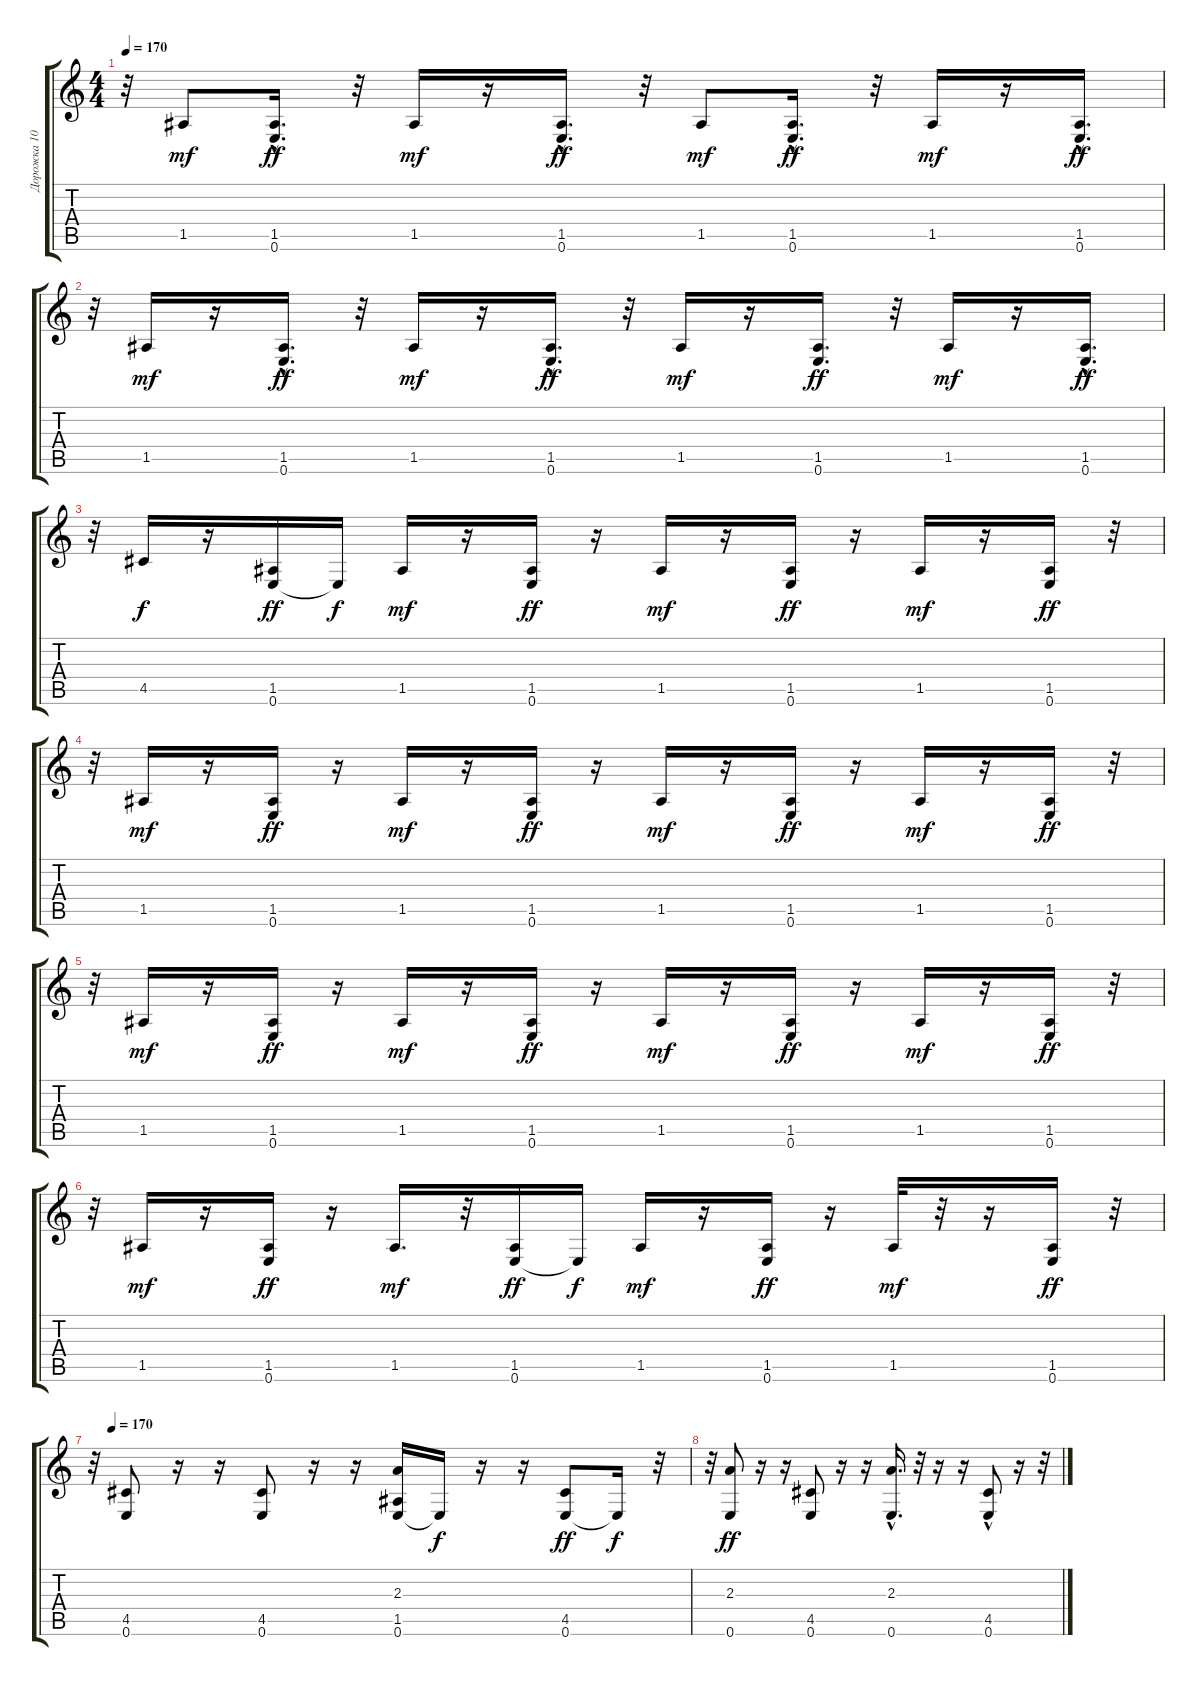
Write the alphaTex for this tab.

\track ("Дорожка 10" "Дорожка 10") {instrument acousticguitarnylon}
\staff {score tabs}
\tuning (E4 B3 G3 D3 A2 E2) {hide}
\ts (4 4)
\tempo 170
\clef g2
\ks c
r.32{dy ff} 1.5.8{dy mf} (1.5 0.6{hac}).16{d dy ff} r.32 1.5.16{dy mf} r.16 (1.5 0.6{hac}).16{d dy ff} r.32 1.5.8{dy mf} (1.5 0.6{hac}).16{d dy ff} r.32 1.5.16{dy mf} r.16 (1.5 0.6{hac}).16{d dy ff} |
r.32 1.5.16{dy mf} r.16 (1.5 0.6{hac}).16{d dy ff} r.32 1.5.16{dy mf} r.16 (1.5 0.6{hac}).16{d dy ff} r.32 1.5.16{dy mf} r.16 (1.5 0.6).16{d dy ff} r.32 1.5.16{dy mf} r.16 (1.5{hac} 0.6).16{d dy ff} |
r.32 4.5.16{dy f} r.16 (1.5 0.6).16{dy ff} 0.6{t}.16{dy f} 1.5.16{dy mf} r.16 (1.5 0.6).16{dy ff} r.16 1.5.16{dy mf} r.16 (1.5 0.6).16{dy ff} r.16 1.5.16{dy mf} r.16 (1.5 0.6).16{dy ff} r.32 |
r.32 1.5.16{dy mf} r.16 (1.5 0.6).16{dy ff} r.16 1.5.16{dy mf} r.16 (1.5 0.6).16{dy ff} r.16 1.5.16{dy mf} r.16 (1.5 0.6).16{dy ff} r.16 1.5.16{dy mf} r.16 (1.5 0.6).16{dy ff} r.32 |
r.32 1.5.16{dy mf} r.16 (1.5 0.6).16{dy ff} r.16 1.5.16{dy mf} r.16 (1.5 0.6).16{dy ff} r.16 1.5.16{dy mf} r.16 (1.5 0.6).16{dy ff} r.16 1.5.16{dy mf} r.16 (1.5 0.6).16{dy ff} r.32 |
r.32 1.5.16{dy mf} r.16 (1.5 0.6).16{dy ff} r.16 1.5.16{d dy mf} r.32 (1.5 0.6).16{dy ff} 0.6{t}.16{dy f} 1.5.16{dy mf} r.16 (1.5 0.6).16{dy ff} r.16 1.5.32{dy mf} r.32 r.16 (1.5 0.6).16{dy ff} r.32 |
\tempo (170 0.03125)
r.32 (4.5 0.6).8 r.16 r.16 (4.5 0.6).8 r.16 r.16 (2.3 1.5 0.6).16 0.6{t}.16{dy f} r.16 r.16 (4.5 0.6).8{dy ff} 0.6{t}.16{dy f} r.32 |
r.32 (2.3 0.6).8{dy ff} r.16 r.16 (4.5 0.6).8 r.16 r.16 (2.3 0.6{hac}).16{d} r.32 r.16 r.16 (4.5{hac} 0.6).8 r.16 r.32
